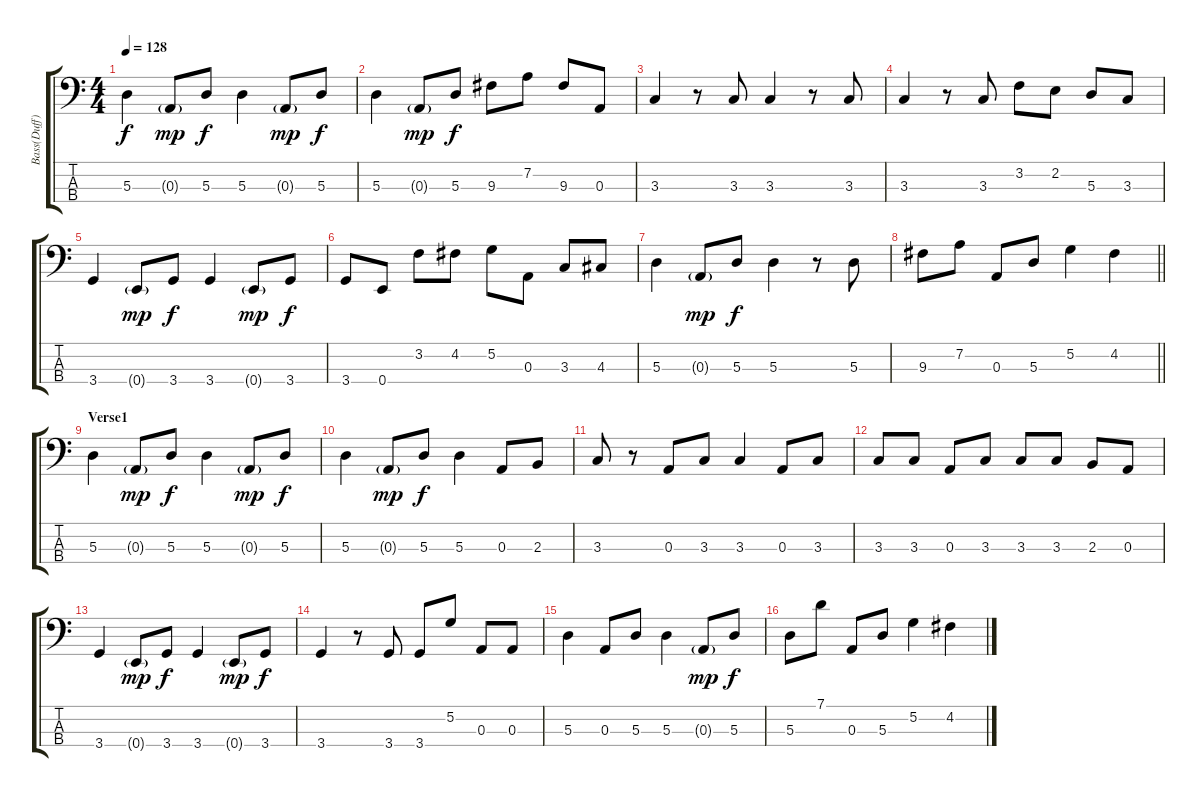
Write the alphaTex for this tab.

\track ("Bass(Duff)" "Bass(Duff)") {instrument electricbassfinger}
\staff {score tabs}
\tuning (G2 D2 A1 E1) {hide}
\ts (4 4)
\tempo 128
\clef f4
\ks c
5.3.4{dy f} 0.3{g}.8{dy mp} 5.3.8{dy f} 5.3.4 0.3{g}.8{dy mp} 5.3.8{dy f} |
5.3.4 0.3{g}.8{dy mp} 5.3.8{dy f} 9.3.8 7.2.8 9.3.8 0.3.8 |
3.3.4 r.8 3.3.8 3.3.4 r.8 3.3.8 |
3.3.4 r.8 3.3.8 3.2.8 2.2.8 5.3.8 3.3.8 |
3.4.4 0.4{g}.8{dy mp} 3.4.8{dy f} 3.4.4 0.4{g}.8{dy mp} 3.4.8{dy f} |
3.4.8 0.4.8 3.2.8 4.2.8 5.2.8 0.3.8 3.3.8 4.3.8 |
5.3.4 0.3{g}.8{dy mp} 5.3.8{dy f} 5.3.4 r.8 5.3.8 |
\barLineRight lightlight
9.3.8 7.2.8 0.3.8 5.3.8 5.2.4 4.2.4 |
\section ("" "Verse1")
5.3.4 0.3{g}.8{dy mp} 5.3.8{dy f} 5.3.4 0.3{g}.8{dy mp} 5.3.8{dy f} |
5.3.4 0.3{g}.8{dy mp} 5.3.8{dy f} 5.3.4 0.3.8 2.3.8 |
3.3.8 r.8 0.3.8 3.3.8 3.3.4 0.3.8 3.3.8 |
3.3.8 3.3.8 0.3.8 3.3.8 3.3.8 3.3.8 2.3.8 0.3.8 |
3.4.4 0.4{g}.8{dy mp} 3.4.8{dy f} 3.4.4 0.4{g}.8{dy mp} 3.4.8{dy f} |
3.4.4 r.8 3.4.8 3.4.8 5.2.8 0.3.8 0.3.8 |
5.3.4 0.3.8 5.3.8 5.3.4 0.3{g}.8{dy mp} 5.3.8{dy f} |
5.3.8 7.1.8 0.3.8 5.3.8 5.2.4 4.2.4
